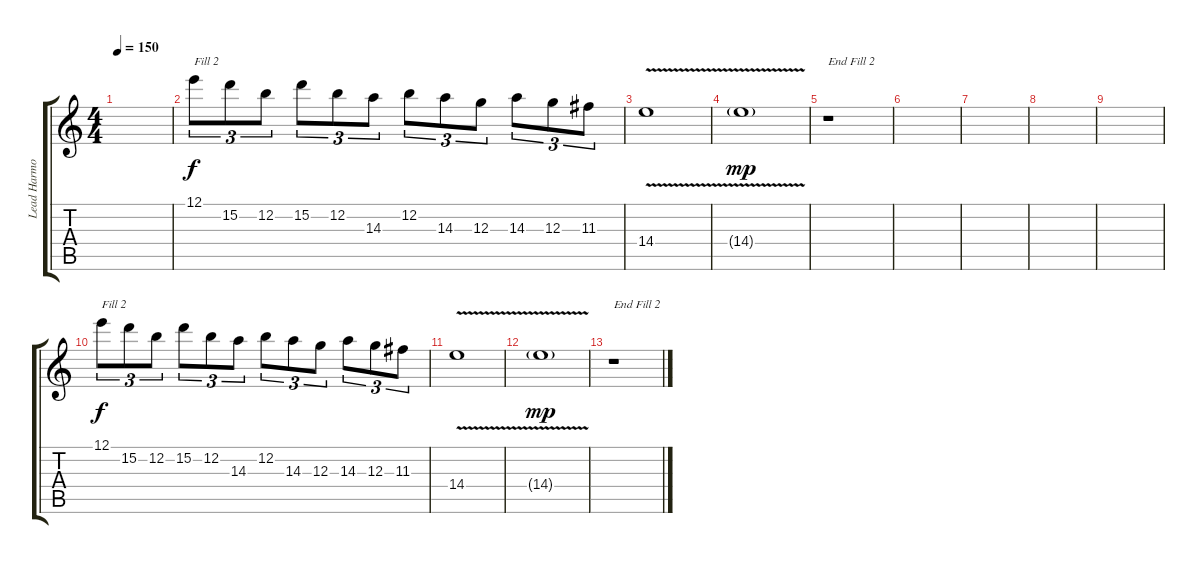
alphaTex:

\track ("Lead Harmony 2" "Lead Harmo") {instrument distortionguitar}
\staff {score tabs}
\tuning (E4 B3 G3 D3 A2 E2) {hide}
\ts (4 4)
\tempo 150
\clef g2
\ks c
|
12.1.8{tu (3 2) txt "Fill 2" dy f} 15.2.8{tu (3 2)} 12.2.8{tu (3 2)} 15.2.8{tu (3 2)} 12.2.8{tu (3 2)} 14.3.8{tu (3 2)} 12.2.8{tu (3 2)} 14.3.8{tu (3 2)} 12.3.8{tu (3 2)} 14.3.8{tu (3 2)} 12.3.8{tu (3 2)} 11.3.8{tu (3 2)} |
14.4{v}.1 |
14.4{v g}.1{dy mp} |
r.1{txt "End Fill 2"} |
|
|
|
|
12.1.8{tu (3 2) txt "Fill 2" dy f} 15.2.8{tu (3 2)} 12.2.8{tu (3 2)} 15.2.8{tu (3 2)} 12.2.8{tu (3 2)} 14.3.8{tu (3 2)} 12.2.8{tu (3 2)} 14.3.8{tu (3 2)} 12.3.8{tu (3 2)} 14.3.8{tu (3 2)} 12.3.8{tu (3 2)} 11.3.8{tu (3 2)} |
14.4{v}.1 |
14.4{v g}.1{dy mp} |
r.1{txt "End Fill 2"}
